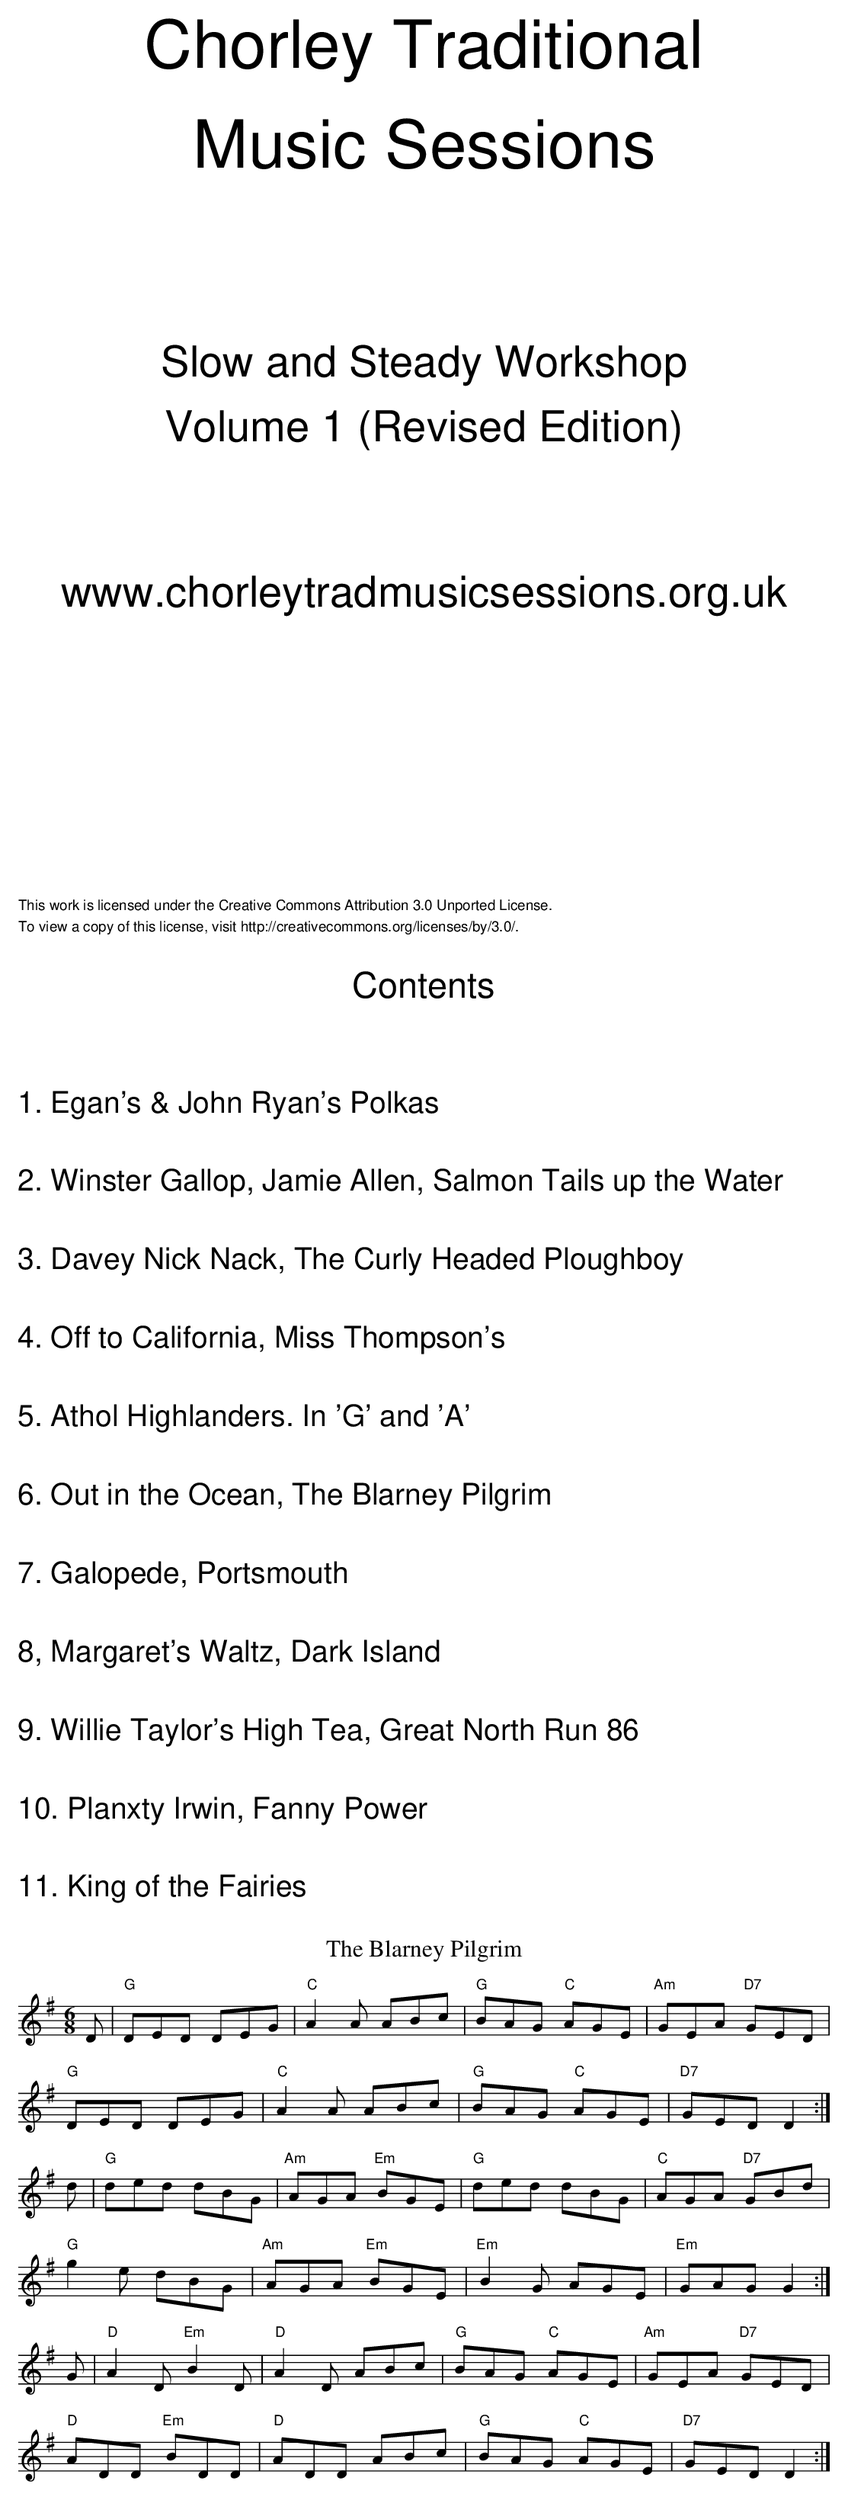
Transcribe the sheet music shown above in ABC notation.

X:1
T:The Blarney Pilgrim
M:6/8
L:1/8
K:G
D|"G"DED DEG|"C"A2A ABc|"G"BAG "C"AGE|"Am"GEA "D7"GED|
"G"DED DEG|"C"A2A ABc|"G"BAG "C"AGE|"D7"GED D2:|
d|"G"ded dBG|"Am"AGA "Em"BGE|"G"ded dBG|"C"AGA "D7"GBd|
"G"g2e dBG|"Am"AGA "Em"BGE|"Em"B2G AGE|"Em"GAG G2:|
G|"D"A2D "Em"B2D|"D"A2D ABc|"G"BAG "C"AGE|"Am"GEA "D7"GED|
"D"ADD "Em"BDD|"D"ADD ABc|"G"BAG "C"AGE|"D7"GED D2:|
